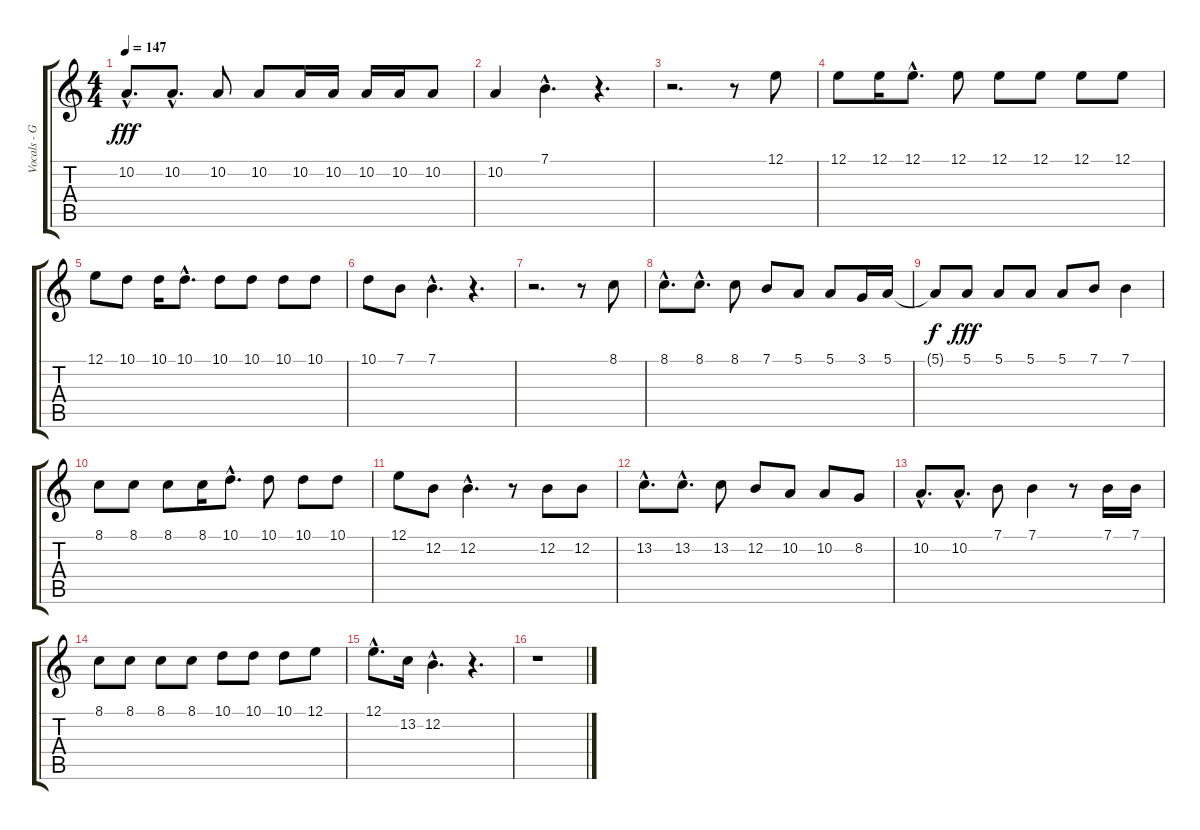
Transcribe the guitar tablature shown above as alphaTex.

\track ("Vocals - Greg Graffin" "Vocals - G") {instrument voiceoohs}
\staff {score tabs}
\tuning (E4 B3 G3 D3 A2 E2) {hide}
\ts (4 4)
\tempo 147
\clef g2
\ks c
10.2{hac}.8{d dy fff} 10.2{hac}.8{d} 10.2.8 10.2.8 10.2.16 10.2.16 10.2.16 10.2.16 10.2.8 |
10.2.4 7.1{hac}.4{d} r.4{d} |
r.2{d} r.8 12.1.8 |
12.1.8 12.1.16 12.1{hac}.8{d} 12.1.8 12.1.8 12.1.8 12.1.8 12.1.8 |
12.1.8 10.1.8 10.1.16 10.1{hac}.8{d} 10.1.8 10.1.8 10.1.8 10.1.8 |
10.1.8 7.1.8 7.1{hac}.4{d} r.4{d} |
r.2{d} r.8 8.1.8 |
8.1{hac}.8{d} 8.1{hac}.8{d} 8.1.8 7.1.8 5.1.8 5.1.8 3.1.16 5.1.16 |
5.1{t}.8{dy f} 5.1.8{dy fff} 5.1.8 5.1.8 5.1.8 7.1.8 7.1.4 |
8.1.8 8.1.8 8.1.8 8.1.16 10.1{hac}.8{d} 10.1.8 10.1.8 10.1.8 |
12.1.8 12.2.8 12.2{hac}.4{d} r.8 12.2.8 12.2.8 |
13.2{hac}.8{d} 13.2{hac}.8{d} 13.2.8 12.2.8 10.2.8 10.2.8 8.2.8 |
10.2{hac}.8{d} 10.2{hac}.8{d} 7.1.8 7.1.4 r.8 7.1.16 7.1.16 |
8.1.8 8.1.8 8.1.8 8.1.8 10.1.8 10.1.8 10.1.8 12.1.8 |
12.1{hac}.8{d} 13.2.16 12.2{hac}.4{d} r.4{d} |
r.1
